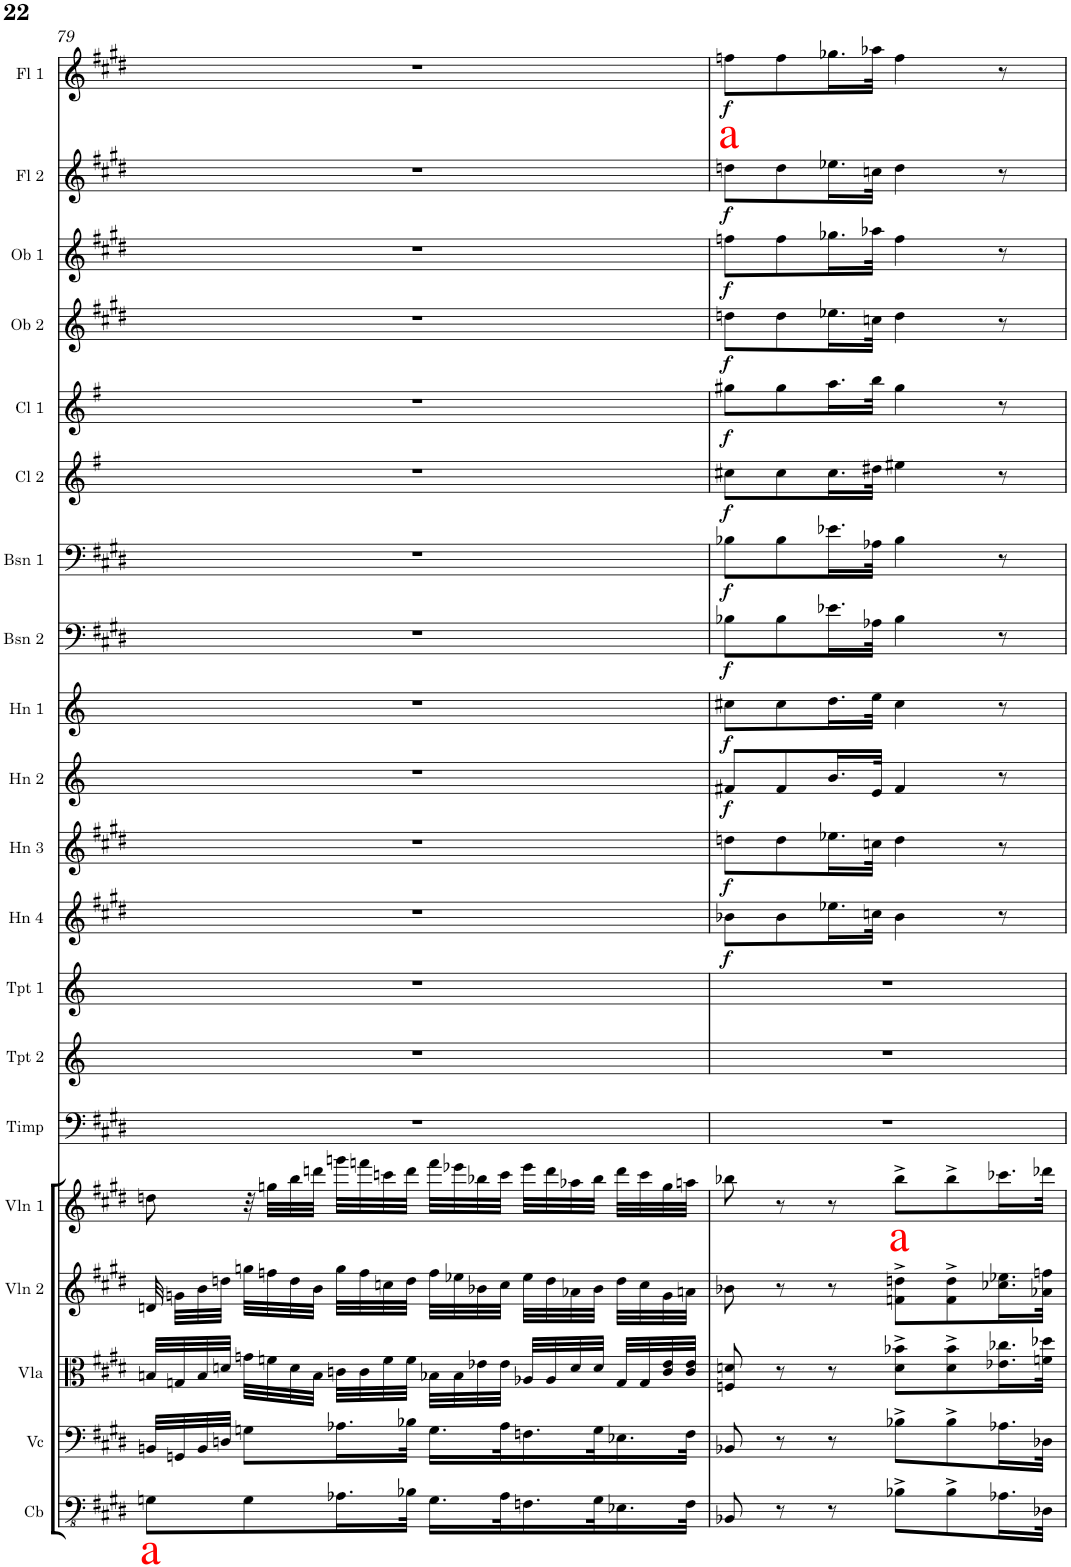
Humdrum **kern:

**kern	**text	**kern	**kern	**kern	**kern	**text	**kern	**kern	**kern	**kern	**dynam	**kern	**dynam	**kern	**dynam	**kern	**dynam	**kern	**dynam	**kern	**dynam	**kern	**dynam	**kern	**dynam	**kern	**dynam	**kern	**dynam	**kern	**dynam	**kern	**text	**dynam
*part20	*part20	*part19	*part18	*part17	*part16	*part16	*part15	*part14	*part13	*part12	*part12	*part11	*part11	*part10	*part10	*part9	*part9	*part8	*part8	*part7	*part7	*part6	*part6	*part5	*part5	*part4	*part4	*part3	*part3	*part2	*part2	*part1	*part1	*part1
*staff20	*staff20	*staff19	*staff18	*staff17	*staff16	*staff16	*staff15	*staff14	*staff13	*staff12	*staff12	*staff11	*staff11	*staff10	*staff10	*staff9	*staff9	*staff8	*staff8	*staff7	*staff7	*staff6	*staff6	*staff5	*staff5	*staff4	*staff4	*staff3	*staff3	*staff2	*staff2	*staff1	*staff1	*staff1
*I"Contrabass	*	*I"Violoncello	*I"Viola	*I"Violin 2	*I"Violin 1	*	*I"Timpani	*I"E Trumpet 2	*I"E Trumpet 1	*I"C Horn 4	*	*I"C Horn 3	*	*I"E Horn 2	*	*I"E Horn 1	*	*I"Bassoon 2	*	*I"Bassoon 1	*	*I"A Clarinet 2	*	*I"A Clarinet 1	*	*I"Oboe 2	*	*I"Oboe 1	*	*I"Flute 2	*	*I"Flute 1	*	*
*I'Cb	*	*I'Vc	*I'Vla	*I'Vln 2	*I'Vln 1	*	*I'Timp	*I'Tpt 2	*I'Tpt 1	*I'Hn 4	*	*I'Hn 3	*	*I'Hn 2	*	*I'Hn 1	*	*I'Bsn 2	*	*I'Bsn 1	*	*I'Cl 2	*	*I'Cl 1	*	*I'Ob 2	*	*I'Ob 1	*	*I'Fl 2	*	*I'Fl 1	*	*
!!LO:PB:g=z
*clefFv4	*	*clefF4	*clefC3	*clefG2	*clefG2	*	*clefF4	*clefG2	*clefG2	*clefG2	*	*clefG2	*	*clefG2	*	*clefG2	*	*clefF4	*	*clefF4	*	*clefG2	*	*clefG2	*	*clefG2	*	*clefG2	*	*clefG2	*	*clefG2	*	*
*	*	*	*	*	*	*	*	*Trd-2c-4	*Trd-2c-4	*Trd7c12	*	*Trd7c12	*	*Trd5c8	*	*Trd5c8	*	*	*	*	*	*Trd2c3	*	*Trd2c3	*	*	*	*	*	*	*	*	*	*
*k[f#c#g#d#]	*	*k[f#c#g#d#]	*k[f#c#g#d#]	*k[f#c#g#d#]	*k[f#c#g#d#]	*	*k[f#c#g#d#]	*k[]	*k[]	*k[f#c#g#d#]	*	*k[f#c#g#d#]	*	*k[]	*	*k[]	*	*k[f#c#g#d#]	*	*k[f#c#g#d#]	*	*k[f#]	*	*k[f#]	*	*k[f#c#g#d#]	*	*k[f#c#g#d#]	*	*k[f#c#g#d#]	*	*k[f#c#g#d#]	*	*
*M6/8	*	*M6/8	*M6/8	*M6/8	*M6/8	*	*M6/8	*M6/8	*M6/8	*M6/8	*	*M6/8	*	*M6/8	*	*M6/8	*	*M6/8	*	*M6/8	*	*M6/8	*	*M6/8	*	*M6/8	*	*M6/8	*	*M6/8	*	*M6/8	*	*
=79	=79	=79	=79	=79	=79	=79	=79	=79	=79	=79	=79	=79	=79	=79	=79	=79	=79	=79	=79	=79	=79	=79	=79	=79	=79	=79	=79	=79	=79	=79	=79	=79	=79	=79
!	!LO:LY:b:color=#FF0000	!	!	!	!	!	!	!	!	!	!	!	!	!	!	!	!	!	!	!	!	!	!	!	!	!	!	!	!	!	!	!	!	!
8GGn\L	a	32BBn/LLL	32Bn/LLL	32dn/	8ddn\	.	2.r	2.r	2.r	2.r	.	2.r	.	2.r	.	2.r	.	2.r	.	2.r	.	2.r	.	2.r	.	2.r	.	2.r	.	2.r	.	2.r	.	.
.	.	32GGn/	32Gn/	32gn\LLL	.	.	.	.	.	.	.	.	.	.	.	.	.	.	.	.	.	.	.	.	.	.	.	.	.	.	.	.	.	.
.	.	32BB/	32B/	32b\	.	.	.	.	.	.	.	.	.	.	.	.	.	.	.	.	.	.	.	.	.	.	.	.	.	.	.	.	.	.
.	.	32Dn/JJJ	32dn/JJJ	32ddn\JJJ	.	.	.	.	.	.	.	.	.	.	.	.	.	.	.	.	.	.	.	.	.	.	.	.	.	.	.	.	.	.
8GG\	.	8Gn\L	32gn\LLL	32ggn\LLL	32r	.	.	.	.	.	.	.	.	.	.	.	.	.	.	.	.	.	.	.	.	.	.	.	.	.	.	.	.	.
.	.	.	32fn\	32ffn\	32ggn\LLL	.	.	.	.	.	.	.	.	.	.	.	.	.	.	.	.	.	.	.	.	.	.	.	.	.	.	.	.	.
.	.	.	32d\	32dd\	32bb\	.	.	.	.	.	.	.	.	.	.	.	.	.	.	.	.	.	.	.	.	.	.	.	.	.	.	.	.	.
.	.	.	32B\JJJ	32b\JJJ	32dddn\JJJ	.	.	.	.	.	.	.	.	.	.	.	.	.	.	.	.	.	.	.	.	.	.	.	.	.	.	.	.	.
16.AA-X\L	.	16.A-X\L	32cn\LLL	32gg\LLL	32gggn\LLL	.	.	.	.	.	.	.	.	.	.	.	.	.	.	.	.	.	.	.	.	.	.	.	.	.	.	.	.	.
.	.	.	32c\	32ff\	32fffn\	.	.	.	.	.	.	.	.	.	.	.	.	.	.	.	.	.	.	.	.	.	.	.	.	.	.	.	.	.
.	.	.	32f\	32ccn\	32cccn\	.	.	.	.	.	.	.	.	.	.	.	.	.	.	.	.	.	.	.	.	.	.	.	.	.	.	.	.	.
32BB-X\JJk	.	32B-X\JJk	32f\JJJ	32dd\JJJ	32ddd\JJJ	.	.	.	.	.	.	.	.	.	.	.	.	.	.	.	.	.	.	.	.	.	.	.	.	.	.	.	.	.
16.GG\LL	.	16.G\LL	32B-X\LLL	32ff\LLL	32fff\LLL	.	.	.	.	.	.	.	.	.	.	.	.	.	.	.	.	.	.	.	.	.	.	.	.	.	.	.	.	.
.	.	.	32B-\	32ee-X\	32eee-X\	.	.	.	.	.	.	.	.	.	.	.	.	.	.	.	.	.	.	.	.	.	.	.	.	.	.	.	.	.
.	.	.	32e-X\	32b-X\	32bb-X\	.	.	.	.	.	.	.	.	.	.	.	.	.	.	.	.	.	.	.	.	.	.	.	.	.	.	.	.	.
32AA-\K	.	32A-\K	32e-\JJJ	32cc\JJJ	32ccc\JJJ	.	.	.	.	.	.	.	.	.	.	.	.	.	.	.	.	.	.	.	.	.	.	.	.	.	.	.	.	.
16.FFn\	.	16.Fn\	32A-X/LLL	32ee-\LLL	32eee-\LLL	.	.	.	.	.	.	.	.	.	.	.	.	.	.	.	.	.	.	.	.	.	.	.	.	.	.	.	.	.
.	.	.	32A-/	32dd\	32ddd\	.	.	.	.	.	.	.	.	.	.	.	.	.	.	.	.	.	.	.	.	.	.	.	.	.	.	.	.	.
.	.	.	32d/	32a-X\	32aa-X\	.	.	.	.	.	.	.	.	.	.	.	.	.	.	.	.	.	.	.	.	.	.	.	.	.	.	.	.	.
32GG\K	.	32G\K	32d/JJJ	32b-\JJJ	32bb-\JJJ	.	.	.	.	.	.	.	.	.	.	.	.	.	.	.	.	.	.	.	.	.	.	.	.	.	.	.	.	.
16.EE-X\	.	16.E-X\	32G/LLL	32dd\LLL	32ddd\LLL	.	.	.	.	.	.	.	.	.	.	.	.	.	.	.	.	.	.	.	.	.	.	.	.	.	.	.	.	.
.	.	.	32G/	32cc\	32ccc\	.	.	.	.	.	.	.	.	.	.	.	.	.	.	.	.	.	.	.	.	.	.	.	.	.	.	.	.	.
.	.	.	32c/ 32e-/	32g\	32gg\	.	.	.	.	.	.	.	.	.	.	.	.	.	.	.	.	.	.	.	.	.	.	.	.	.	.	.	.	.
32FF\JJk	.	32F\JJk	32c/ 32e-/JJJ	32an\JJJ	32aan\JJJ	.	.	.	.	.	.	.	.	.	.	.	.	.	.	.	.	.	.	.	.	.	.	.	.	.	.	.	.	.
=80	=80	=80	=80	=80	=80	=80	=80	=80	=80	=80	=80	=80	=80	=80	=80	=80	=80	=80	=80	=80	=80	=80	=80	=80	=80	=80	=80	=80	=80	=80	=80	=80	=80	=80
!	!	!	!	!	!	!	!	!	!	!	!LO:DY:b	!	!LO:DY:b	!	!LO:DY:b	!	!LO:DY:b	!	!LO:DY:b	!	!LO:DY:b	!	!LO:DY:b	!	!LO:DY:b	!	!LO:DY:b	!	!LO:DY:b	!	!LO:DY:b	!	!LO:LY:b:color=#FF0000	!LO:DY:b
8BBB-X/	.	8BB-X/	8Fn/ 8dn/	8b-X\	8bb-X\	.	2.r	2.r	2.r	8b-X\L	f	8ddn\L	f	8f#X/L	f	8cc#X\L	f	8B-X\L	f	8B-X\L	f	8cc#X\L	f	8gg#X\L	f	8ddn\L	f	8ffn\L	f	8ddn\L	f	8ffn\L	a	f
8r	.	8r	8r	8r	8r	.	.	.	.	8b-\	.	8dd\	.	8f#/	.	8cc#\	.	8B-\	.	8B-\	.	8cc#\	.	8gg#\	.	8dd\	.	8ff\	.	8dd\	.	8ff\	.	.
8r	.	8r	8r	8r	8r	.	.	.	.	16.ee-X\L	.	16.ee-X\L	.	16.b/L	.	16.dd\L	.	16.e-X\L	.	16.e-X\L	.	16.cc#\L	.	16.aa\L	.	16.ee-X\L	.	16.gg-X\L	.	16.ee-X\L	.	16.gg-X\L	.	.
.	.	.	.	.	.	.	.	.	.	32ccn\JJk	.	32ccn\JJk	.	32e/JJk	.	32ee\JJk	.	32A-X\JJk	.	32A-X\JJk	.	32dd#X\JJk	.	32bb\JJk	.	32ccn\JJk	.	32aa-X\JJk	.	32ccn\JJk	.	32aa-X\JJk	.	.
!	!	!	!	!	!	!LO:LY:b:color=#FF0000	!	!	!	!	!	!	!	!	!	!	!	!	!	!	!	!	!	!	!	!	!	!	!	!	!	!	!	!
8BB-X^\L	.	8B-X^\L	8d\^ 8b-X\^L	8fn\^ 8ddn\^L	8bb-^\L	a	.	.	.	4b-\	.	4dd\	.	4f#/	.	4cc#\	.	4B-\	.	4B-\	.	4ee#X\	.	4gg#\	.	4dd\	.	4ff\	.	4dd\	.	4ff\	.	.
8BB-^\	.	8B-^\	8d\^ 8b-\^	8f\^ 8dd\^	8bb-^\	.	.	.	.	.	.	.	.	.	.	.	.	.	.	.	.	.	.	.	.	.	.	.	.	.	.	.	.	.
16.AA-X\L	.	16.A-X\L	16.e-X\ 16.cc-X\L	16.cc-X\ 16.ee-X\L	16.ccc-X\L	.	.	.	.	8r	.	8r	.	8r	.	8r	.	8r	.	8r	.	8r	.	8r	.	8r	.	8r	.	8r	.	8r	.	.
32DD-X\JJk	.	32D-X\JJk	32fn\ 32dd-X\JJk	32a-X\ 32ffn\JJk	32ddd-X\JJk	.	.	.	.	.	.	.	.	.	.	.	.	.	.	.	.	.	.	.	.	.	.	.	.	.	.	.	.	.
=	=	=	=	=	=	=	=	=	=	=	=	=	=	=	=	=	=	=	=	=	=	=	=	=	=	=	=	=	=	=	=	=	=	=
*-	*-	*-	*-	*-	*-	*-	*-	*-	*-	*-	*-	*-	*-	*-	*-	*-	*-	*-	*-	*-	*-	*-	*-	*-	*-	*-	*-	*-	*-	*-	*-	*-	*-	*-
